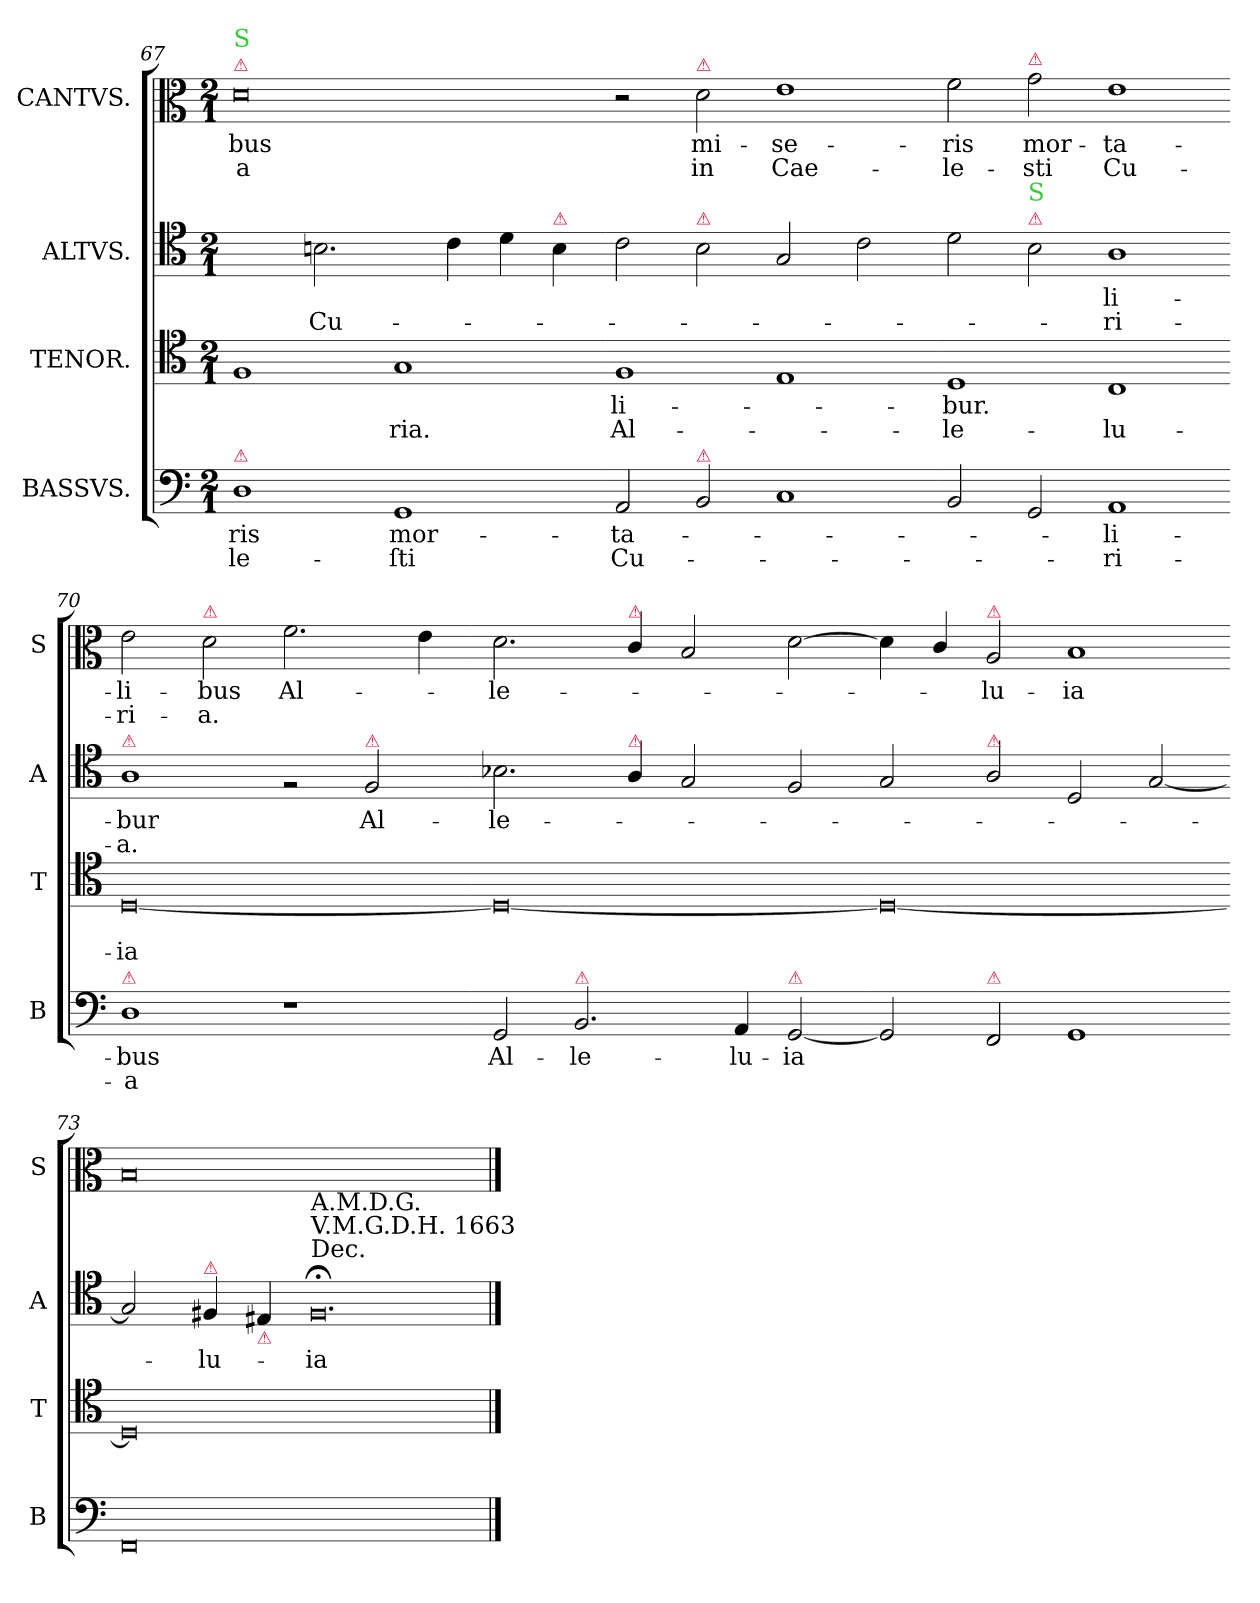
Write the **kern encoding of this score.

**kern	**text	**text	**kern	**text	**text	**kern	**text	**text	**kern	**text	**text
*part4	*part4	*part4	*part3	*part3	*part3	*part2	*part2	*part2	*part1	*part1	*part1
*staff4	*staff4	*staff4	*staff3	*staff3	*staff3	*staff2	*staff2	*staff2	*staff1	*staff1	*staff1
*I"BASSVS.	*	*	*I"TENOR.	*	*	*I"ALTVS.	*	*	*I"CANTVS.	*	*
*I'B	*	*	*I'T	*	*	*I'A	*	*	*I'S	*	*
*clefF4	*	*	*clefC4	*	*	*clefC4	*	*	*clefC3	*	*
*k[]	*	*	*k[]	*	*	*k[]	*	*	*k[]	*	*
*M2/1	*	*	*M2/1	*	*	*M2/1	*	*	*M2/1	*	*
=67	=67	=67	=67	=67	=67	=67	=67	=67	=67	=67	=67
!	!	!	!	!	!	!	!	!	!LO:TX:a:color=crimson:t=⚠	!	!
!	!	!	!	!	!	!	!	!	!LO:TX:a:color=limegreen:t=S	!	!
!LO:TX:a:color=crimson:t=⚠	!	!	!	!	!	!	!	!	!	!	!
1D\	-ris	-le-	1F/	.	.	2ryy	.	.	0d\	-bus	-a
.	.	.	.	.	.	2.Bn\	.	Cu-	.	.	.
1GG/	mor-	-ſti	1G/	.	-ria.	.	.	.	.	.	.
.	.	.	.	.	.	4c\	.	.	.	.	.
.	.	.	.	.	.	4d\	.	.	.	.	.
!	!	!	!	!	!	!LO:TX:a:color=crimson:t=⚠	!	!	!	!	!
.	.	.	.	.	.	4B\	.	.	.	.	.
=68-	=68-	=68-	=68-	=68-	=68-	=68-	=68-	=68-	=68-	=68-	=68-
2AA/	ta-	Cu-	1F/	li-	Al-	2c\	.	.	2r	.	.
!	!	!	!	!	!	!	!	!	!LO:TX:a:color=crimson:t=⚠	!	!
!	!	!	!	!	!	!LO:TX:a:color=crimson:t=⚠	!	!	!	!	!
!LO:TX:a:color=crimson:t=⚠	!	!	!	!	!	!	!	!	!	!	!
2BB/	.	.	.	.	.	2B\	.	.	2d\	mi-	in
1C/	.	.	1E/	.	.	2G/	.	.	1e\	-se-	Cae-
.	.	.	.	.	.	2c\	.	.	.	.	.
=69-	=69-	=69-	=69-	=69-	=69-	=69-	=69-	=69-	=69-	=69-	=69-
2BB/	.	.	1D/	-bur.	-le-	2d\	.	.	2f\	-ris	-le-
!	!	!	!	!	!	!	!	!	!LO:TX:a:color=crimson:t=⚠	!	!
!	!	!	!	!	!	!LO:TX:a:color=crimson:t=⚠	!	!	!	!	!
!	!	!	!	!	!	!LO:TX:a:color=limegreen:t=S	!	!	!	!	!
2GG/	.	.	.	.	.	2B\	.	.	2g\	mor-	-sti
1AA/	-li-	-ri-	1C/	.	-lu-	1A\	-li-	-ri-	1e\	-ta-	Cu-
=70-	=70-	=70-	=70-	=70-	=70-	=70-	=70-	=70-	=70-	=70-	=70-
!	!	!	!	!	!	!LO:TX:a:color=crimson:t=⚠	!	!	!	!	!
!LO:TX:a:color=crimson:t=⚠	!	!	!	!	!	!	!	!	!	!	!
1D\	-bus	-a	[0D/	.	-ia	1A\	-bur	-a.	2e\	-li-	-ri-
!	!	!	!	!	!	!	!	!	!LO:TX:a:color=crimson:t=⚠	!	!
.	.	.	.	.	.	.	.	.	2d\	-bus	-a.
1r	.	.	.	.	.	2rF	.	.	2.f\	Al-	.
!	!	!	!	!	!	!LO:TX:a:color=crimson:t=⚠	!	!	!	!	!
.	.	.	.	.	.	2F/	Al-	.	.	.	.
.	.	.	.	.	.	.	.	.	4e\	.	.
=71-	=71-	=71-	=71-	=71-	=71-	=71-	=71-	=71-	=71-	=71-	=71-
2GG/	Al-	.	0D_	.	.	2.B-X\	-le-	.	2.d\	-le-	.
!LO:TX:a:color=crimson:t=⚠	!	!	!	!	!	!	!	!	!	!	!
2.BB/	-le-	.	.	.	.	.	.	.	.	.	.
!	!	!	!	!	!	!	!	!	!LO:TX:a:color=crimson:t=⚠	!	!
!	!	!	!	!	!	!LO:TX:a:color=crimson:t=⚠	!	!	!	!	!
.	.	.	.	.	.	4A/	.	.	4c/	.	.
.	.	.	.	.	.	2G/	.	.	2B/	.	.
4AA/	-lu-	.	.	.	.	.	.	.	.	.	.
!LO:TX:a:color=crimson:t=⚠	!	!	!	!	!	!	!	!	!	!	!
[2GG/	-ia	.	.	.	.	2F/	.	.	[2d\	.	.
=72-	=72-	=72-	=72-	=72-	=72-	=72-	=72-	=72-	=72-	=72-	=72-
2GG/]	.	.	0D_	.	.	2G/	.	.	4d\]	.	.
.	.	.	.	.	.	.	.	.	4c/	.	.
!	!	!	!	!	!	!	!	!	!LO:TX:a:color=crimson:t=⚠	!	!
!	!	!	!	!	!	!LO:TX:a:color=crimson:t=⚠	!	!	!	!	!
!LO:TX:a:color=crimson:t=⚠	!	!	!	!	!	!	!	!	!	!	!
2FF/	.	.	.	.	.	2A/	.	.	2A/	-lu-	.
1GG/	.	.	.	.	.	2D/	.	.	1B/	-ia	.
.	.	.	.	.	.	[2G/	.	.	.	.	.
=73-	=73-	=73-	=73-	=73-	=73-	=73-	=73-	=73-	=73-	=73-	=73-
*	*	*	*	*	*	*	*	*	*^	*	*
0FF/	.	.	0D]	.	.	2G/]	.	.	0B/	1ryy	.	.
!	!	!	!	!	!	!LO:TX:a:color=crimson:t=⚠	!	!	!	!	!	!
.	.	.	.	.	.	4F#X/	-lu-	.	.	.	.	.
!	!	!	!	!	!	!LO:TX:b:color=crimson:t=⚠	!	!	!	!	!	!
.	.	.	.	.	.	4E#X/	.	.	.	.	.	.
!	!	!	!	!	!	!	!	!	!	!LO:TX:b:t=A.M.D.G.\nV.M.G.D.H. 1663\nDec.	!	!
!	!	!	!	!	!	!LO:N:vis=0.	!	!	!	!	!	!
.	.	.	.	.	.	1F#;</	-ia	.	.	1ryy	.	.
*	*	*	*	*	*	*	*	*	*v	*v	*	*
==	==	==	==	==	==	==	==	==	==	==	==
*-	*-	*-	*-	*-	*-	*-	*-	*-	*-	*-	*-
